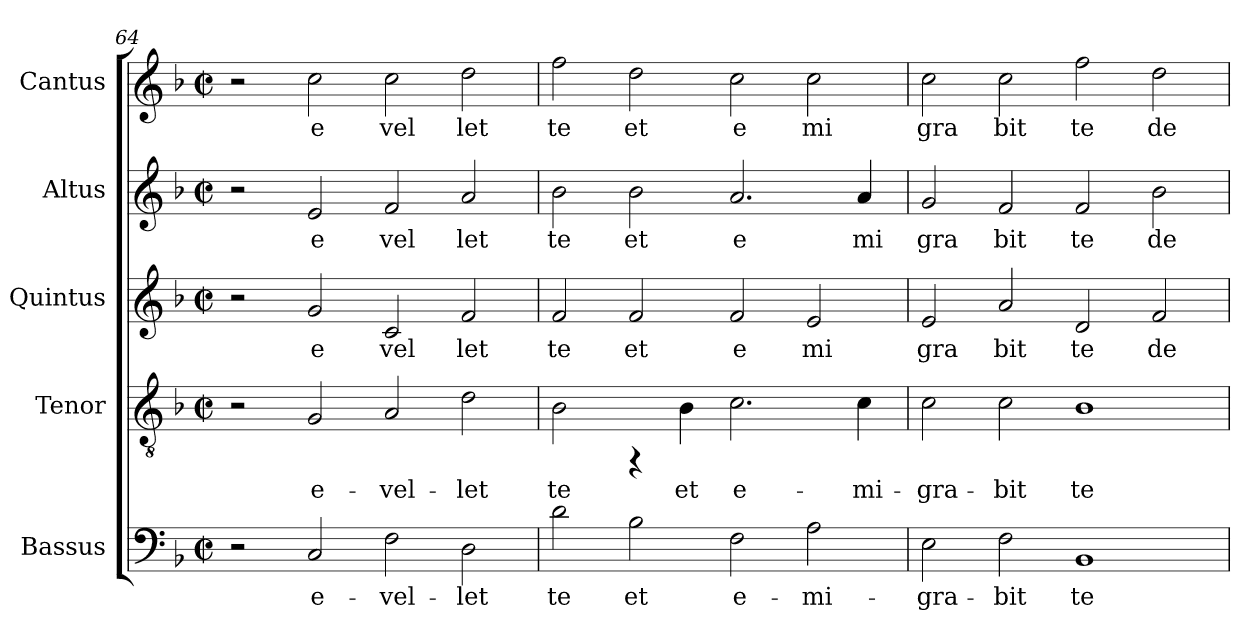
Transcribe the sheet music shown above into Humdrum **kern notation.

**kern	**text	**kern	**text	**kern	**text	**kern	**text	**kern	**text
*part5	*part5	*part4	*part4	*part3	*part3	*part2	*part2	*part1	*part1
*staff5	*staff5	*staff4	*staff4	*staff3	*staff3	*staff2	*staff2	*staff1	*staff1
*I"Bassus	*	*I"Tenor	*	*I"Quintus	*	*I"Altus	*	*I"Cantus	*
*clefF4	*	*clefGv2	*	*clefG2	*	*clefG2	*	*clefG2	*
*k[b-]	*	*k[b-]	*	*k[b-]	*	*k[b-]	*	*k[b-]	*
*F:	*	*F:	*	*F:	*	*F:	*	*F:	*
*M2/2	*	*M2/2	*	*M2/2	*	*M2/2	*	*M2/2	*
*met(c|)	*	*met(c|)	*	*met(c|)	*	*met(c|)	*	*met(c|)	*
=64	=64	=64	=64	=64	=64	=64	=64	=64	=64
2r	.	2r	.	2r	.	2r	.	2r	.
!	!LO:LY:b:cj	!	!LO:LY:b:cj	!	!LO:LY:b:cj	!	!LO:LY:b:cj	!	!LO:LY:b:cj
2C/	e-	2G/	e-	2g/	e	2e/	e	2cc\	e
!	!LO:LY:b:cj	!	!LO:LY:b:cj	!	!LO:LY:b:cj	!	!LO:LY:b:cj	!	!LO:LY:b:cj
2F\	-vel-	2A/	-vel-	2c/	vel	2f/	vel	2cc\	vel
!	!LO:LY:b:cj	!	!LO:LY:b:cj	!	!LO:LY:b:cj	!	!LO:LY:b:cj	!	!LO:LY:b:cj
2D\	-let	2d\	-let	2f/	let	2a/	let	2dd\	let
=65	=65	=65	=65	=65	=65	=65	=65	=65	=65
!	!LO:LY:b:cj	!	!LO:LY:b:cj	!	!LO:LY:b:cj	!	!LO:LY:b:cj	!	!LO:LY:b:cj
2d\	te	2B-\	te	2f/	te	2b-\	te	2ff\	te
!	!LO:LY:b:cj	!	!	!	!LO:LY:b:cj	!	!LO:LY:b:cj	!	!LO:LY:b:cj
2B-\	et	4rFF	.	2f/	et	2b-\	et	2dd\	et
!	!	!	!LO:LY:b:cj	!	!	!	!	!	!
.	.	4B-\	et	.	.	.	.	.	.
!	!LO:LY:b:cj	!	!LO:LY:b:cj	!	!LO:LY:b:cj	!	!LO:LY:b:cj	!	!LO:LY:b:cj
2F\	e-	2.c\	e-	2f/	e	2.a/	e	2cc\	e
!	!LO:LY:b:cj	!	!	!	!LO:LY:b:cj	!	!	!	!LO:LY:b:cj
2A\	-mi-	.	.	2e/	mi	.	.	2cc\	mi
!	!	!	!LO:LY:b:cj	!	!	!	!LO:LY:b:cj	!	!
.	.	4c\	-mi-	.	.	4a/	mi	.	.
=66	=66	=66	=66	=66	=66	=66	=66	=66	=66
!	!LO:LY:b:cj	!	!LO:LY:b:cj	!	!LO:LY:b:cj	!	!LO:LY:b:cj	!	!LO:LY:b:cj
2E\	-gra-	2c\	-gra-	2e/	gra	2g/	gra	2cc\	gra
!	!LO:LY:b:cj	!	!LO:LY:b:cj	!	!LO:LY:b:cj	!	!LO:LY:b:cj	!	!LO:LY:b:cj
2F\	-bit	2c\	-bit	2a/	bit	2f/	bit	2cc\	bit
!	!LO:LY:b:cj	!	!LO:LY:b:cj	!	!LO:LY:b:cj	!	!LO:LY:b:cj	!	!LO:LY:b:cj
1BB-	te	1B-	te	2d/	te	2f/	te	2ff\	te
!	!	!	!	!	!LO:LY:b:cj	!	!LO:LY:b:cj	!	!LO:LY:b:cj
.	.	.	.	2f/	de	2b-\	de	2dd\	de
=	=	=	=	=	=	=	=	=	=
*-	*-	*-	*-	*-	*-	*-	*-	*-	*-
